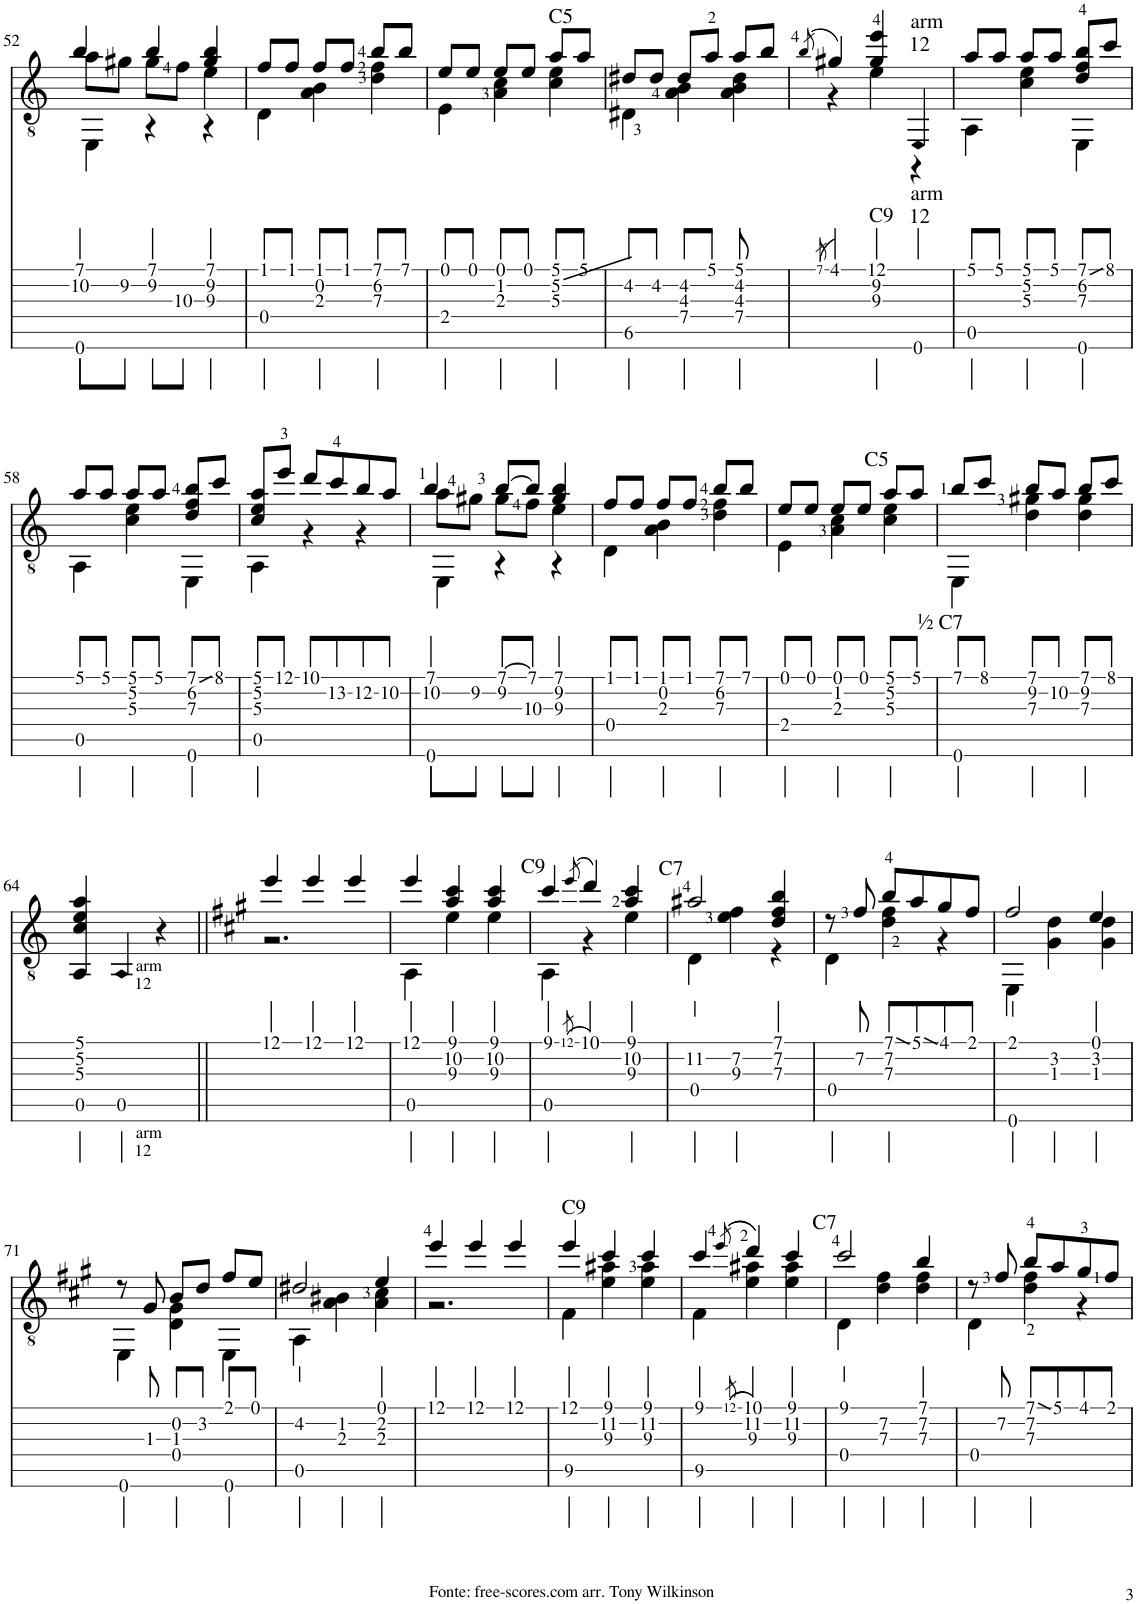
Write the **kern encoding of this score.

**kern	**kern
*part2	*part1
*staff2	*staff1
*I"Chitarra classica (Intavolatura)	*I"Chitarra classica, Guitar
!!LO:PB:g=z
*	*clefGv2
*k[]	*k[]
*M3/4	*M3/4
=52	=52
*^	*^
*	*^	*	*^
4b/	8a\L	4EE\	4b/	8a\L	4EE\
.	8g#X\J	.	.	8g#X\J	.
4b/	8g#\L	4r	4b/	8g#\L	4r
.	8f\J	.	.	8f\J	.
4g#/ 4b/	4e\	4r	4g#/ 4b/	4e\	4r
*	*v	*v	*	*	*
*	*	*	*v	*v
=53	=53	=53	=53
8f/L	4D\	8f/L	4D\
8f/J	.	8f/J	.
8f/L	4A\ 4B\	8f/L	4A\ 4B\
8f/J	.	8f/J	.
8b/L	4d\ 4f\	8b/L	4d\ 4f\
8b/J	.	8b/J	.
=54	=54	=54	=54
8e/L	4E\	8e/L	4E\
8e/J	.	8e/J	.
8e/L	4A\ 4c\	8e/L	4A\ 4c\
8e/J	.	8e/J	.
!	!	!LO:TX:a:t=C5	!
8a/L	4c\ 4e\	8a/L	4c\ 4e\
8a/J	.	8a/J	.
=55	=55	=55	=55
8d#X/L	4D#X\	8d#X/L	4D#X\
8d#/J	.	8d#/J	.
8d#/L	4A\ 4B\	8d#/L	4A\ 4B\
8a/J	.	8a/J	.
8a/	4A\ 4B\ 4d#\	8a/L	4A\ 4B\ 4d#\
8r	.	8b/J	.
=56	=56	=56	=56
(8qb/	.	(8qb/	.
4g#X/)	4r	4g#X/)	4r
!LO:TX:a:t=C9	!	!	!
4g#/ 4ee/	4e\	4g#/ 4ee/	4e\
!	!	!LO:TX:a:t=arm	!
!	!	!LO:TX:a:t=12	!
!LO:TX:a:t=arm	!	!	!
!LO:TX:a:t=12	!	!	!
4EE/	4r	4EE/	4r
=57	=57	=57	=57
8a/L	4AA\	8a/L	4AA\
8a/J	.	8a/J	.
8a/L	4c\ 4e\	8a/L	4c\ 4e\
8a/J	.	8a/J	.
8d/ 8f/ 8b/L	4EE\	8d/ 8f/ 8b/L	4EE\
8cc/J	.	8cc/J	.
!!LO:LB:g=z	!!
=58	=58	=58	=58
8a/L	4AA\	8a/L	4AA\
8a/J	.	8a/J	.
8a/L	4c\ 4e\	8a/L	4c\ 4e\
8a/J	.	8a/J	.
8d/ 8f/ 8b/L	4EE\	8d/ 8f/ 8b/L	4EE\
8cc/J	.	8cc/J	.
=59	=59	=59	=59
8c/ 8e/ 8a/L	4AA\	8c/ 8e/ 8a/L	4AA\
8ee/J	.	8ee/J	.
8dd/L	4r	8dd/L	4r
8cc/	.	8cc/	.
8b/	4r	8b/	4r
8a/J	.	8a/J	.
=60	=60	=60	=60
*	*^	*	*^
4b/	8a\L	4EE\	4b/	8a\L	4EE\
.	8g#X\J	.	.	8g#X\J	.
[8b/L	8g#\L	4r	[8b/L	8g#\L	4r
8b/J]	8f\J	.	8b/J]	8f\J	.
4g#/ 4b/	4e\	4r	4g#/ 4b/	4e\	4r
*	*v	*v	*	*	*
*	*	*	*v	*v
=61	=61	=61	=61
8f/L	4D\	8f/L	4D\
8f/J	.	8f/J	.
8f/L	4A\ 4B\	8f/L	4A\ 4B\
8f/J	.	8f/J	.
8b/L	4d\ 4f\	8b/L	4d\ 4f\
8b/J	.	8b/J	.
=62	=62	=62	=62
8e/L	4E\	8e/L	4E\
8e/J	.	8e/J	.
8e/L	4A\ 4c\	8e/L	4A\ 4c\
8e/J	.	8e/J	.
!	!	!LO:TX:a:t=C5	!
8a/L	4c\ 4e\	8a/L	4c\ 4e\
8a/J	.	8a/J	.
=63	=63	=63	=63
!LO:TX:a:t=½ C7	!	!	!
8b/L	4EE\	8b/L	4EE\
8cc/J	.	8cc/J	.
8b/L	4d\ 4g#X\	8b/L	4d\ 4g#X\
8a/J	.	8a/J	.
8b/L	4d\ 4g#\	8b/L	4d\ 4g#\
8cc/J	.	8cc/J	.
*v	*v	*	*
*	*v	*v
!!LO:LB:g=z
=64	=64
4AA\ 4c\ 4e\ 4a\	4AA/ 4c/ 4e/ 4a/
!	!LO:TX:b:t=arm
!	!LO:TX:b:t=12
!LO:TX:b:t=arm	!
!LO:TX:b:t=12	!
4AA\	4AA/
4r	4r
=65||	=65||
*k[f#c#g#]	*k[f#c#g#]
*^	*^
4ee/	2.r	4ee/	2.r
4ee/	.	4ee/	.
4ee/	.	4ee/	.
=66	=66	=66	=66
4ee/	4AA\	4ee/	4AA\
4a/ 4cc#/	4e\	4a/ 4cc#/	4e\
4a/ 4cc#/	4e\	4a/ 4cc#/	4e\
=67	=67	=67	=67
!	!	!LO:TX:a:t=C9	!
4cc#/	4AA\	4cc#/	4AA\
(8qee/	.	(8qee/	.
4dd/)	4r	4dd/)	4r
4a/ 4cc#/	4e\	4a/ 4cc#/	4e\
=68	=68	=68	=68
!	!	!LO:TX:a:t=C7	!
2a#X/	4D\	2a#X/	4D\
.	4e\ 4f#\	.	4e\ 4f#\
4d/ 4f#/ 4b/	4r	4d/ 4f#/ 4b/	4r
=69	=69	=69	=69
8r	4D\	8r	4D\
8f#/	.	8f#/	.
8b/L	4d\ 4f#\	8b/L	4d\ 4f#\
8a/	.	8a/	.
8g#/	4r	8g#/	4r
8f#/J	.	8f#/J	.
=70	=70	=70	=70
2f#/	4EE\	2f#/	4EE\
.	4G#\ 4d\	.	4G#\ 4d\
4e/	4G#\ 4d\	4e/	4G#\ 4d\
!!LO:LB:g=z	!!
=71	=71	=71	=71
8r	4EE\	8r	4EE\
8G#/	.	8G#/	.
8B/L	4D\ 4G#\	8B/L	4D\ 4G#\
8d/J	.	8d/J	.
8f#/L	4EE\	8f#/L	4EE\
8e/J	.	8e/J	.
=72	=72	=72	=72
2d#X/	4AA\	2d#X/	4AA\
.	4A\ 4B#X\	.	4A\ 4B#X\
4e/	4A\ 4c#\	4e/	4A\ 4c#\
=73	=73	=73	=73
4ee/	2.r	4ee/	2.r
4ee/	.	4ee/	.
4ee/	.	4ee/	.
=74	=74	=74	=74
!	!	!LO:TX:a:t=C9	!
4ee/	4F#\	4ee/	4F#\
4cc#/	4e\ 4a#X\	4cc#/	4e\ 4a#X\
4cc#/	4e\ 4a#\	4cc#/	4e\ 4a#\
=75	=75	=75	=75
4cc#/	4F#\	4cc#/	4F#\
((8qee/	.	((8qee/	.
4dd/))	4e\ 4a#X\	4dd/))	4e\ 4a#X\
4cc#/	4e\ 4a#\	4cc#/	4e\ 4a#\
=76	=76	=76	=76
!	!	!LO:TX:a:t=C7	!
2cc#/	4D\	2cc#/	4D\
.	4d\ 4f#\	.	4d\ 4f#\
4b/	4d\ 4f#\	4b/	4d\ 4f#\
=77	=77	=77	=77
8r	4D\	8r	4D\
8f#/	.	8f#/	.
8b/L	4d\ 4f#\	8b/L	4d\ 4f#\
8a/	.	8a/	.
8g#/	4r	8g#/	4r
8f#/J	.	8f#/J	.
*v	*v	*	*
*	*v	*v
=	=
*-	*-
